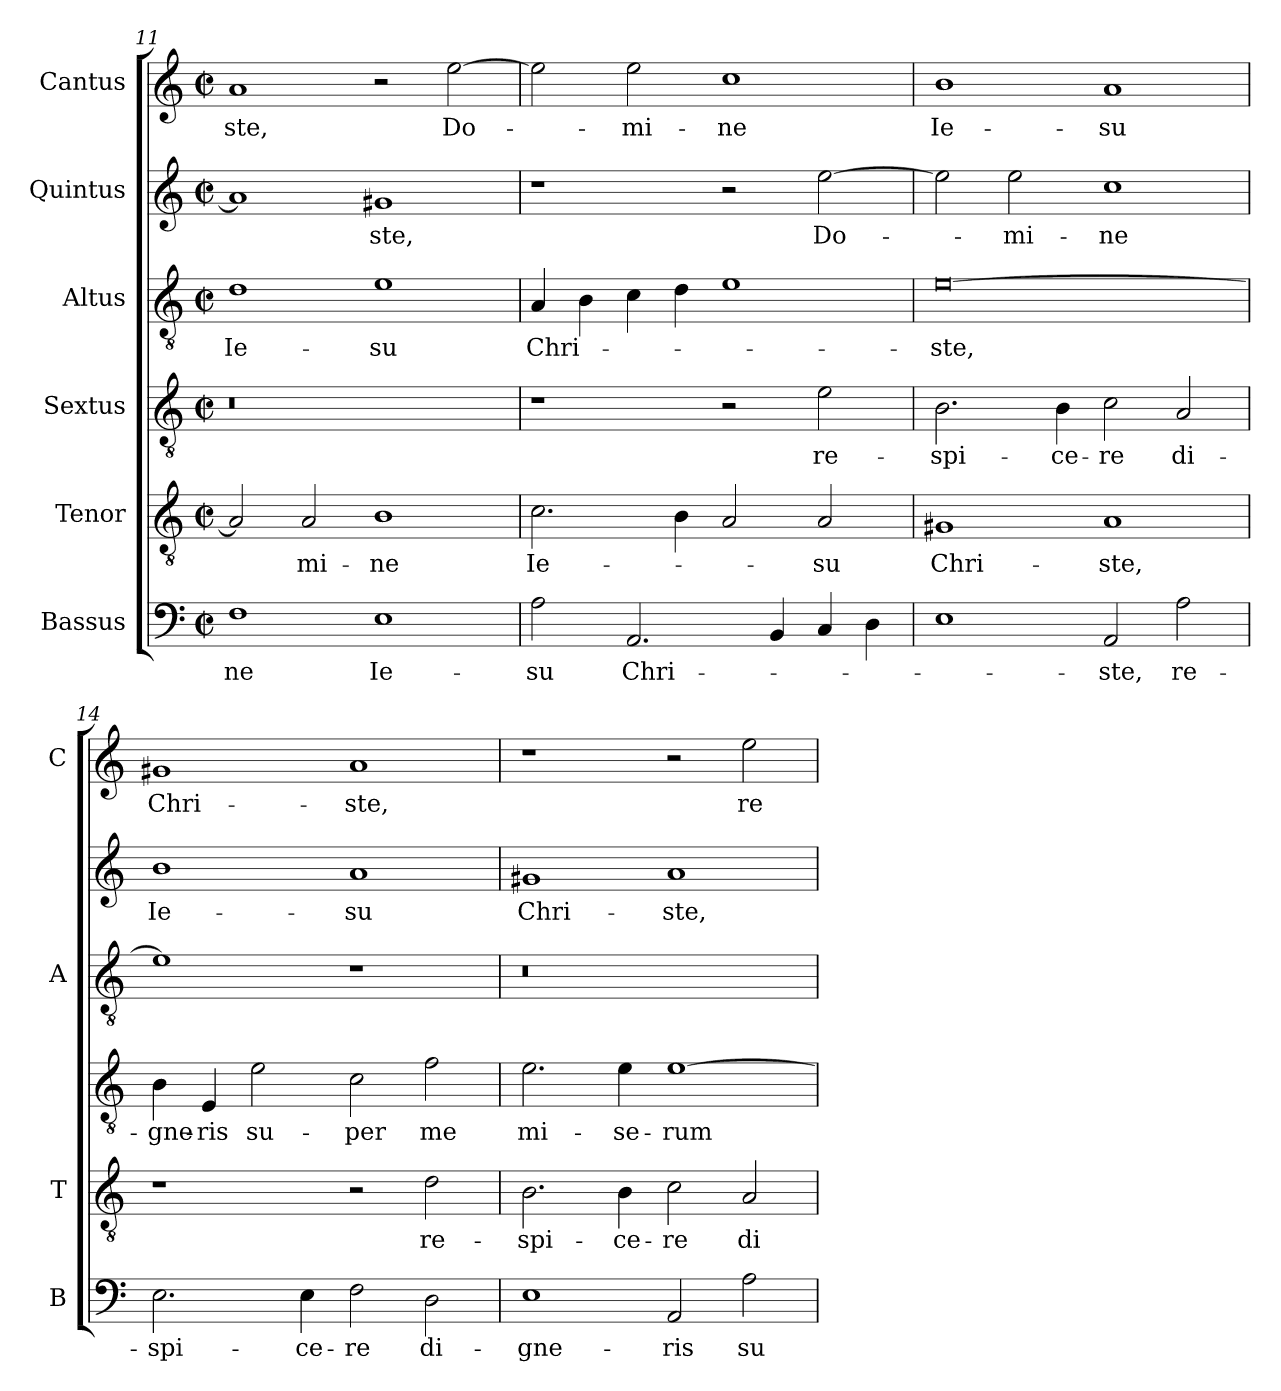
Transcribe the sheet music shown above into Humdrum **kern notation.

**kern	**text	**kern	**text	**kern	**text	**kern	**text	**kern	**text	**kern	**text
*part6	*part6	*part5	*part5	*part4	*part4	*part3	*part3	*part2	*part2	*part1	*part1
*staff6	*staff6	*staff5	*staff5	*staff4	*staff4	*staff3	*staff3	*staff2	*staff2	*staff1	*staff1
*I"Bassus	*	*I"Tenor	*	*I"Sextus	*	*I"Altus	*	*I"Quintus	*	*I"Cantus	*
*I'B	*	*I'T	*	*	*	*I'A	*	*	*	*I'C	*
*clefF4	*	*clefGv2	*	*clefGv2	*	*clefGv2	*	*clefG2	*	*clefG2	*
*k[]	*	*k[]	*	*k[]	*	*k[]	*	*k[]	*	*k[]	*
*C:	*	*C:	*	*C:	*	*C:	*	*C:	*	*C:	*
*M2/2	*	*M2/2	*	*M2/2	*	*M2/2	*	*M2/2	*	*M2/2	*
*met(c|)	*	*met(c|)	*	*met(c|)	*	*met(c|)	*	*met(c|)	*	*met(c|)	*
=11	=11	=11	=11	=11	=11	=11	=11	=11	=11	=11	=11
1F	-ne	2A/]	.	0r	.	1d	Ie-	1a]	.	1a	-ste,
.	.	2A/	-mi-	.	.	.	.	.	.	.	.
1E	Ie-	1B	-ne	.	.	1e	-su	1g#X	-ste,	2r	.
.	.	.	.	.	.	.	.	.	.	[2ee\	Do-
!!LO:LB:g=z
=12	=12	=12	=12	=12	=12	=12	=12	=12	=12	=12	=12
2A\	-su	2.c\	Ie-	1r	.	4A/	Chri-	1r	.	2ee\]	.
.	.	.	.	.	.	4B\	.	.	.	.	.
2.AA/	Chri-	.	.	.	.	4c\	.	.	.	2ee\	-mi-
.	.	4B\	.	.	.	4d\	.	.	.	.	.
.	.	2A/	.	2r	.	1e	.	2r	.	1cc	-ne
4BB/	.	.	.	.	.	.	.	.	.	.	.
4C/	.	2A/	-su	2e\	re-	.	.	[2ee\	Do-	.	.
4D\	.	.	.	.	.	.	.	.	.	.	.
=13	=13	=13	=13	=13	=13	=13	=13	=13	=13	=13	=13
1E	.	1G#X	Chri-	2.B\	-spi-	[0e	-ste,	2ee\]	.	1b	Ie-
.	.	.	.	.	.	.	.	2ee\	-mi-	.	.
.	.	.	.	4B\	-ce-	.	.	.	.	.	.
2AA/	-ste,	1A	-ste,	2c\	-re	.	.	1cc	-ne	1a	-su
2A\	re-	.	.	2A/	di-	.	.	.	.	.	.
=14	=14	=14	=14	=14	=14	=14	=14	=14	=14	=14	=14
2.E\	-spi-	1r	.	4B\	-gne-	1e]	.	1b	Ie-	1g#X	Chri-
.	.	.	.	4E/	-ris	.	.	.	.	.	.
.	.	.	.	2e\	su-	.	.	.	.	.	.
4E\	-ce-	.	.	.	.	.	.	.	.	.	.
2F\	-re	2r	.	2c\	-per	1r	.	1a	-su	1a	-ste,
2D\	di-	2d\	re-	2f\	me	.	.	.	.	.	.
!!LO:PB:g=z
=15	=15	=15	=15	=15	=15	=15	=15	=15	=15	=15	=15
1E	-gne-	2.B\	-spi-	2.e\	mi-	0r	.	1g#X	Chri-	1r	.
.	.	4B\	-ce-	4e\	-se-	.	.	.	.	.	.
2AA/	-ris	2c\	-re	[1e	-rum	.	.	1a	-ste,	2r	.
2A\	su-	2A/	di-	.	.	.	.	.	.	2ee\	re-
=	=	=	=	=	=	=	=	=	=	=	=
*-	*-	*-	*-	*-	*-	*-	*-	*-	*-	*-	*-
